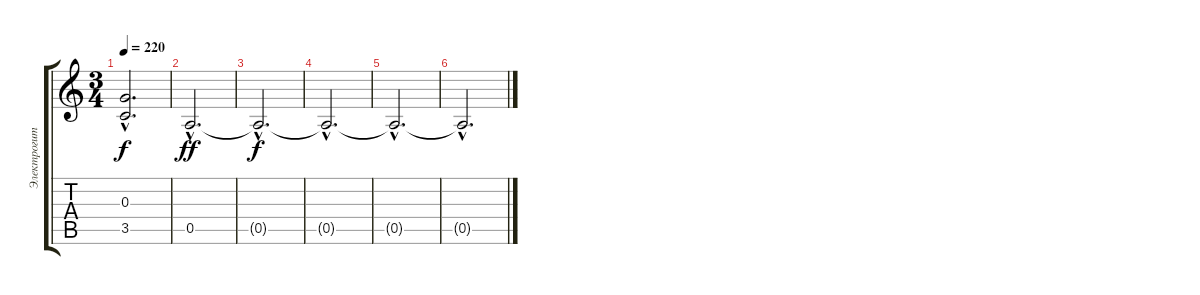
\track ("Электрогитара" "Электрогит") {instrument distortionguitar}
\staff {score tabs}
\tuning (E4 B3 G3 D3 A2 E2) {hide}
\ts (3 4)
\tempo 220
\clef g2
\ks c
(0.3{hac t} 3.5{hac t}).2{d dy f} |
0.5{hac}.2{d dy ff} |
0.5{hac t}.2{d dy f} |
0.5{hac t}.2{d} |
0.5{hac t}.2{d} |
0.5{hac t}.2{d}
